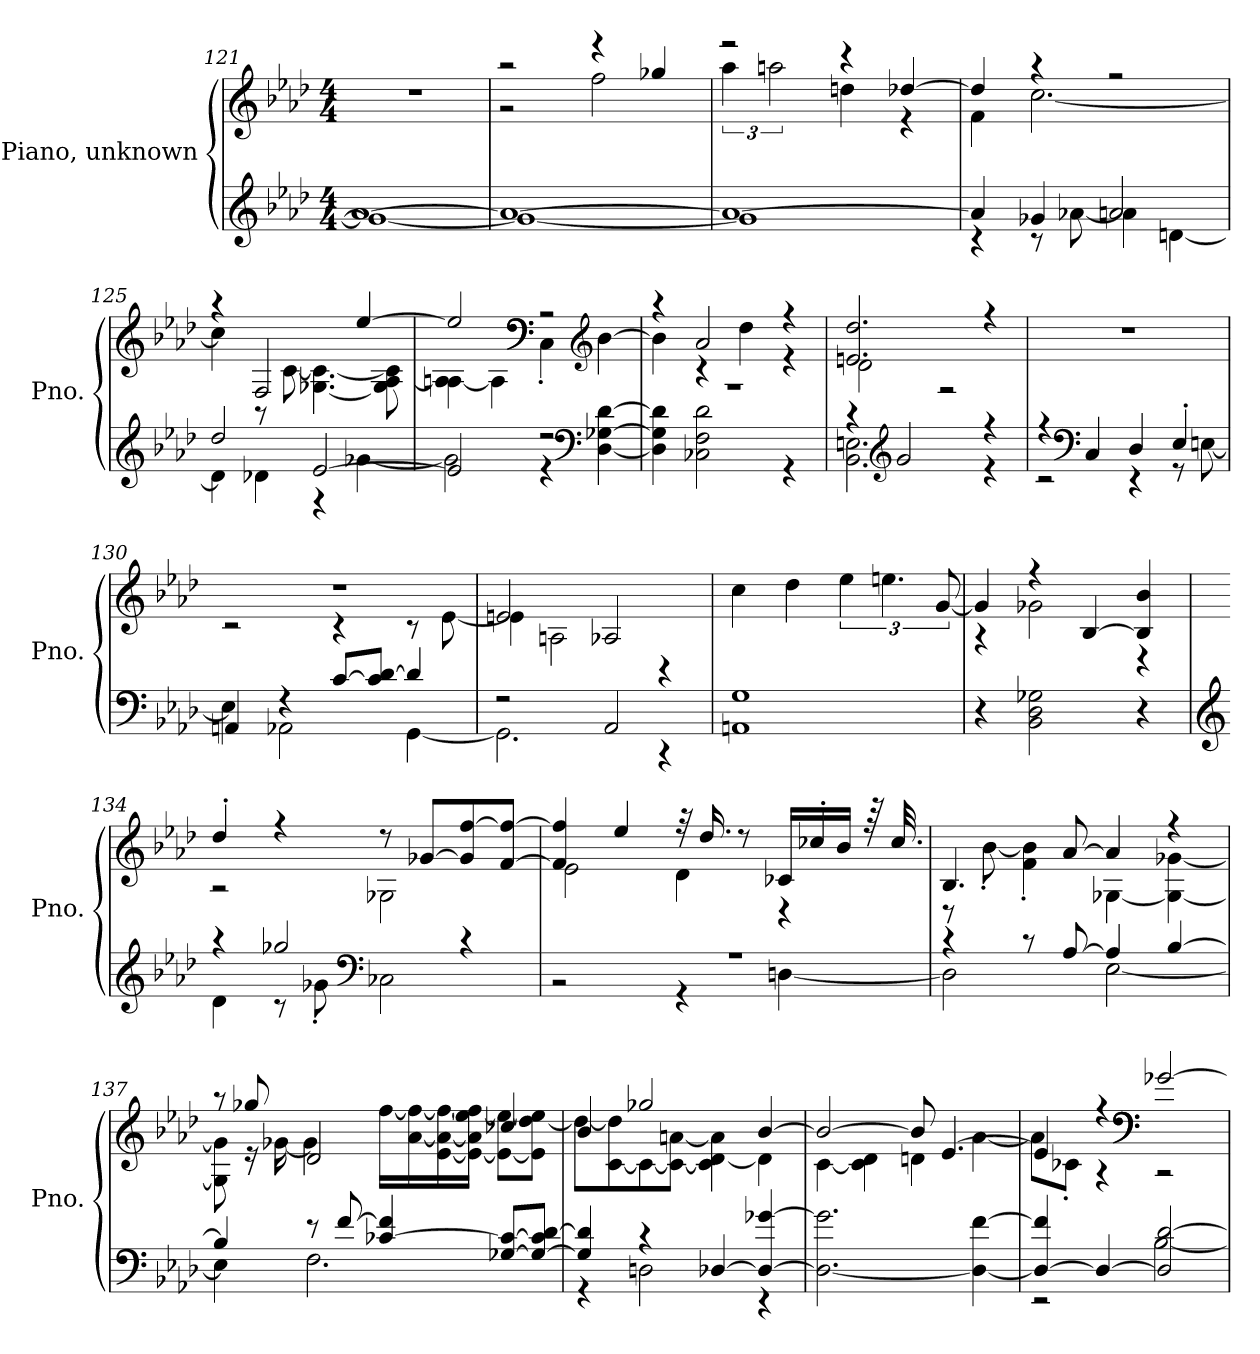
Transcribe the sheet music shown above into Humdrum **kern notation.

**kern	**kern
*part1	*part1
*staff2	*staff1
*I"Piano, unknown	*
*I'Pno.	*
*clefG2	*clefG2
*k[b-e-a-d-]	*k[b-e-a-d-]
*M4/4	*M4/4
=121	=121
*^	*
1a_	1g-_	1r
=122	=122	=122
*	*	*^
1a_	1g-_	2r	2r
.	.	4r	2ff\
.	.	4gg-X/	.
!!LO:LB:g=z	!!
=123	=123	=123	=123
1a_	1g-]	2r	6aa-\
.	.	.	3aan\
.	.	4r	4ddn\
.	.	[4dd-X/	4r
=124	=124	=124	=124
4a/]	4r	4dd-/]	4f\
4g-X/	8r	4r	[2.cc\
.	[8a-X\	.	.
2an/	4a-\]	2r	.
.	[4dn\	.	.
=125	=125	=125	=125
2dd-/	4d\]	4r	4cc\]
.	4d-X\	2F/	8r
.	.	.	[8c\
[2e-/	4r	.	[4.G-X\ 4.c\_
.	[4g-X\	[4ee-/	.
.	.	.	8G-\] [8A-\ 8c\]
=126	=126	=126	=126
2e-/]	2g-\]	2ee-/]	4A-\] [4An\
.	.	.	4A\]
*	*	*clefF4	*
2r	4r	2r	4C'\
*clefF4	*	*clefG2	*
.	[4D-\ [4G-X\ [4d-\	.	[4b-\
=127	=127	=127	=127
1r	4D-\] 4G-\] 4d-\]	4r	4b-\]
.	2C-X\ 2F\ 2d-\	2a-/	4r
.	.	.	4dd-\
.	4r	4r	4r
!!LO:LB:g=z	!!
=128	=128	=128	=128
4r	2.BB-\ 2.En\	2.en/ 2.dd-/	2d-\
*clefG2	*	*	*
2g/	.	.	.
.	.	.	2r
4r	4r	4r	.
*	*	*v	*v
=129	=129	=129
4r	2r	1r
*clefF4	*	*
4C/	.	.
4D-/	4r	.
4E-'/	8r	.
.	[8En\	.
=130	=130	=130
*	*	*^
4AAn/	4E\]	1r	2r
4r	2AA-X\	.	.
[8c/L	.	.	4r
8c/] [8d-/J	.	.	.
4d-/]	[4GG\	.	8r
.	.	.	[8e-\
=131	=131	=131	=131
2r	2.GG\]	2en/	4e-\]
.	.	.	2An\
2AA-/	.	2A-X/	.
.	4r	.	4r
*v	*v	*	*
*	*v	*v
=132	=132
1AAn 1G	4cc\
.	4dd-\
.	6ee-\
.	6.een\
.	[12g/
!!LO:PB:g=z
=133	=133
*	*^
4r	4g/]	4r
2BB-\ 2D-\ 2G-X\	4r	2g-X\
.	[4B-/	.
4r	4B-/] 4b-/	4r
=134	=134	=134
*clefG2	*	*
*^	*	*
4r	4d-\	4dd-'/	2r
2gg-X/	8r	4r	.
.	8g-X'\	.	.
*clefF4	*	*	*
.	2C-X\	8r	2G-X\
.	.	[8g-X/L	.
4r	.	8g-/] [8ff/	.
.	.	[8f/ 8ff/_J	.
=135	=135	=135	=135
1r	2r	4f/] 4ff/]	2e-\
.	.	4ee-/	.
.	4r	32r	4d-\
.	.	16.dd-/	.
.	.	8r	.
.	[4Dn\	16c-X/LL	4r
.	.	16cc-X'/	.
.	.	16b-/JJ	.
.	.	64r	.
.	.	32.cc-/	.
!!LO:LB:g=z	!!
=136	=136	=136	=136
4r	2D\]	4.B-/	8r
.	.	.	[8b-'\
8r	.	.	4f\' 4b-\]'
[8A-/	.	[8a-/	.
4A-/]	[2E-\	4a-/]	[4G-X\
[4B-/	.	4r	4G-\_ [4g-X\
=137	=137	=137	=137
4B-/]	4E-\]	8r	8G-\] 8g-\]
.	.	8gg-X/	16r
.	.	.	[16g-X\
8r	2.F\	2d-/	4g-\]
[8f/	.	.	.
[4c-X/ 4f/]	.	.	[16ff\LL
.	.	.	[16a-\ 16ff\_
.	.	.	[16e-\ 16a-\_ 16ff\_
.	.	.	16e-\_ 16a-\] [16ee-\ 16ff\]JJ
[8G-X/ 8c-/_L	.	4cc-X/	8e-\_ 8ee-\_L
8G-/_ 8c-/] [8d-/J	.	.	8e-\] [8dd-\ 8ee-\]J
=138	=138	=138	=138
4G-/] 4d-/]	4r	4b-/	8dd-\L_
.	.	.	[8c\ 8dd-\]
4r	2Dn\	2gg-X/	8c\_
.	.	.	8c\_ [8an\J
[4D-X/	.	.	4c\] [4d-\ 4a\]
4D-/_ [4g-X/	4r	[4b-/	4d-\]
*v	*v	*	*
!!LO:LB:g=z	!!
=139	=139	=139
2.D-\_ 2.g-\]	2b-/_	[4c\
.	.	4c\] 4d-\
.	8b-/]	4dn\
.	[4.e-/	.
4D-\_ [4f\	.	[4a-\
=140	=140	=140
*^	*	*
4D-/_ 4f/]	2r	4e-/]	8a-\L]
.	.	.	8c-X'\J
4D-/_	.	4r	4r
*	*	*clefF4	*
2D-/] [2d-/	[2B-\	[2g-X/	2r
*v	*v	*	*
*	*v	*v
=	=
*-	*-
